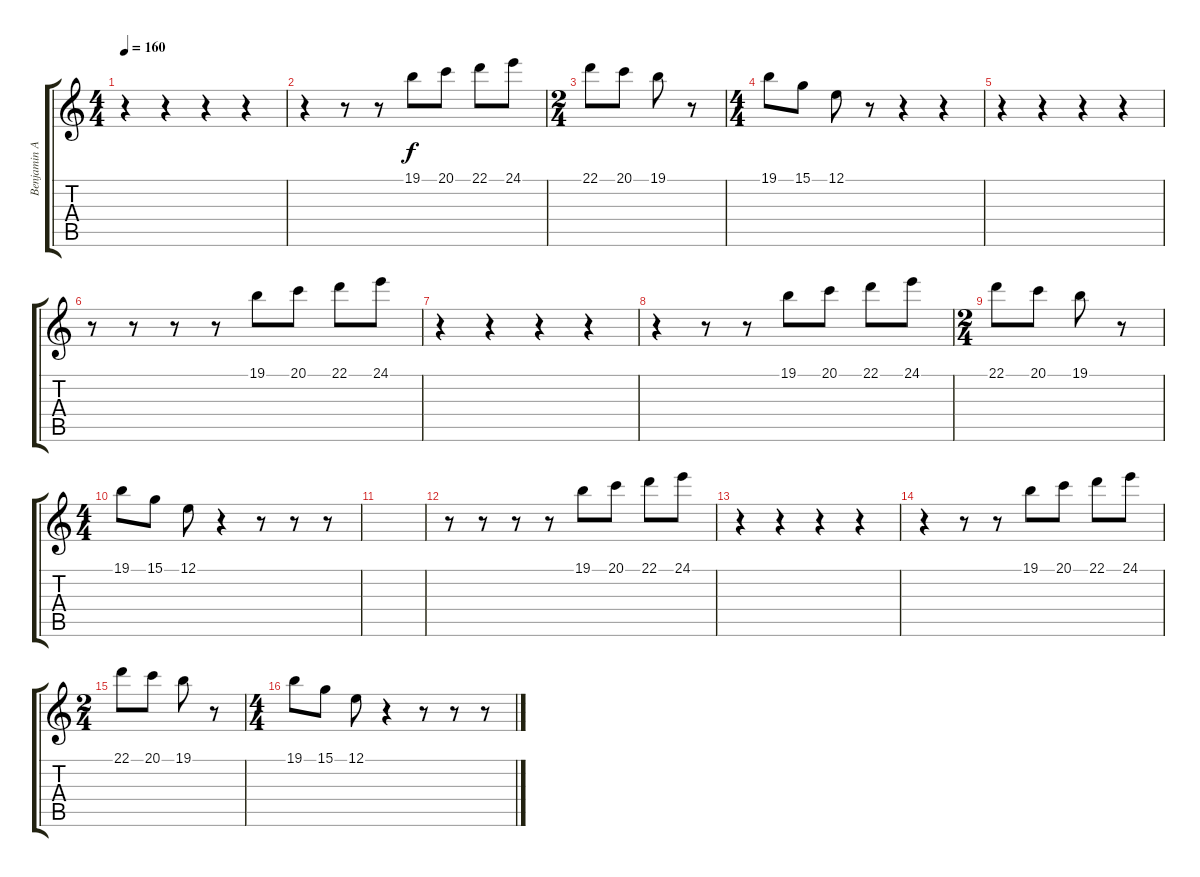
\track ("Benjamin Andre (Kalimba)" "Benjamin A") {instrument kalimba}
\staff {score tabs}
\tuning (E4 B3 G3 D3 A2 E2) {hide}
\ts (4 4)
\tempo 160
\clef g2
\ks c
r.4{dy f} r.4 r.4 r.4 |
r.4 r.8 r.8 19.1.8 20.1.8 22.1.8 24.1.8 |
\ts (2 4)
22.1.8 20.1.8 19.1.8 r.8 |
\ts (4 4)
19.1.8 15.1.8 12.1.8 r.8 r.4 r.4 |
r.4 r.4 r.4 r.4 |
r.8 r.8 r.8 r.8 19.1.8 20.1.8 22.1.8 24.1.8 |
r.4 r.4 r.4 r.4 |
r.4 r.8 r.8 19.1.8 20.1.8 22.1.8 24.1.8 |
\ts (2 4)
22.1.8 20.1.8 19.1.8 r.8 |
\ts (4 4)
19.1.8 15.1.8 12.1.8 r.4 r.8 r.8 r.8 |
|
r.8 r.8 r.8 r.8 19.1.8 20.1.8 22.1.8 24.1.8 |
r.4 r.4 r.4 r.4 |
r.4 r.8 r.8 19.1.8 20.1.8 22.1.8 24.1.8 |
\ts (2 4)
22.1.8 20.1.8 19.1.8 r.8 |
\ts (4 4)
19.1.8 15.1.8 12.1.8 r.4 r.8 r.8 r.8
